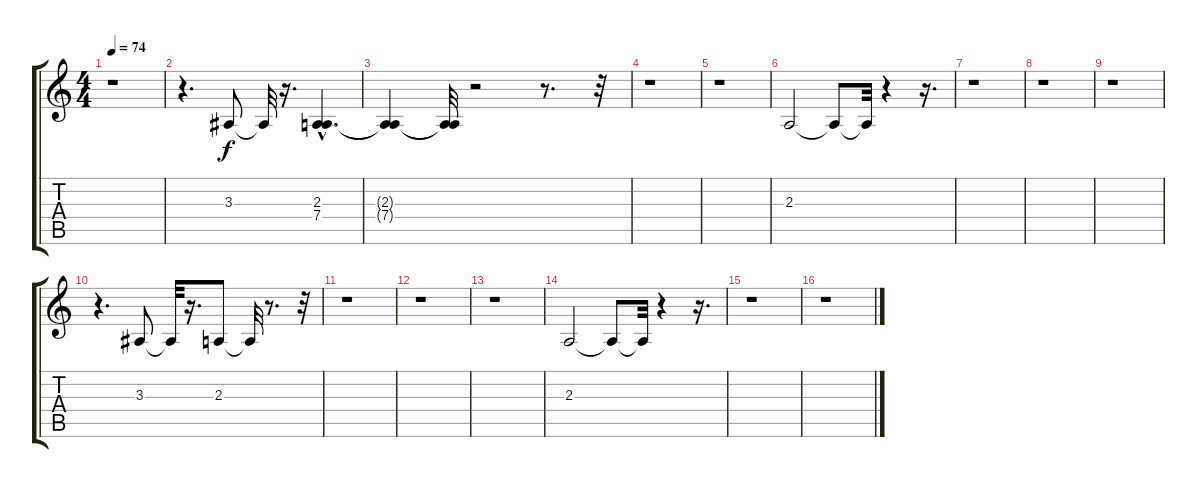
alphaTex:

\track "" {instrument rockorgan}
\staff {score tabs}
\tuning (E4 B3 G3 D3 A2 E2) {hide}
\ts (4 4)
\tempo 74
\clef g2
\ks c
r.1{dy f instrument rockorgan} |
r.4{d} 3.3.8 3.3{t}.32 r.16{d} (2.3{hac} 7.4{hac}).4{d} |
(2.3{t} 7.4{t}).4 (2.3{t} 7.4{t}).32 r.2 r.8{d} r.32 |
r.1 |
r.1 |
2.3.2 2.3{t}.8 2.3{t}.32 r.4 r.16{d} |
r.1 |
r.1 |
r.1 |
r.4{d} 3.3.8 3.3{t}.32 r.16{d} 2.3.8 2.3{t}.32 r.8{d} r.32 |
r.1 |
r.1 |
r.1 |
2.3.2 2.3{t}.8 2.3{t}.32 r.4 r.16{d} |
r.1 |
r.1
